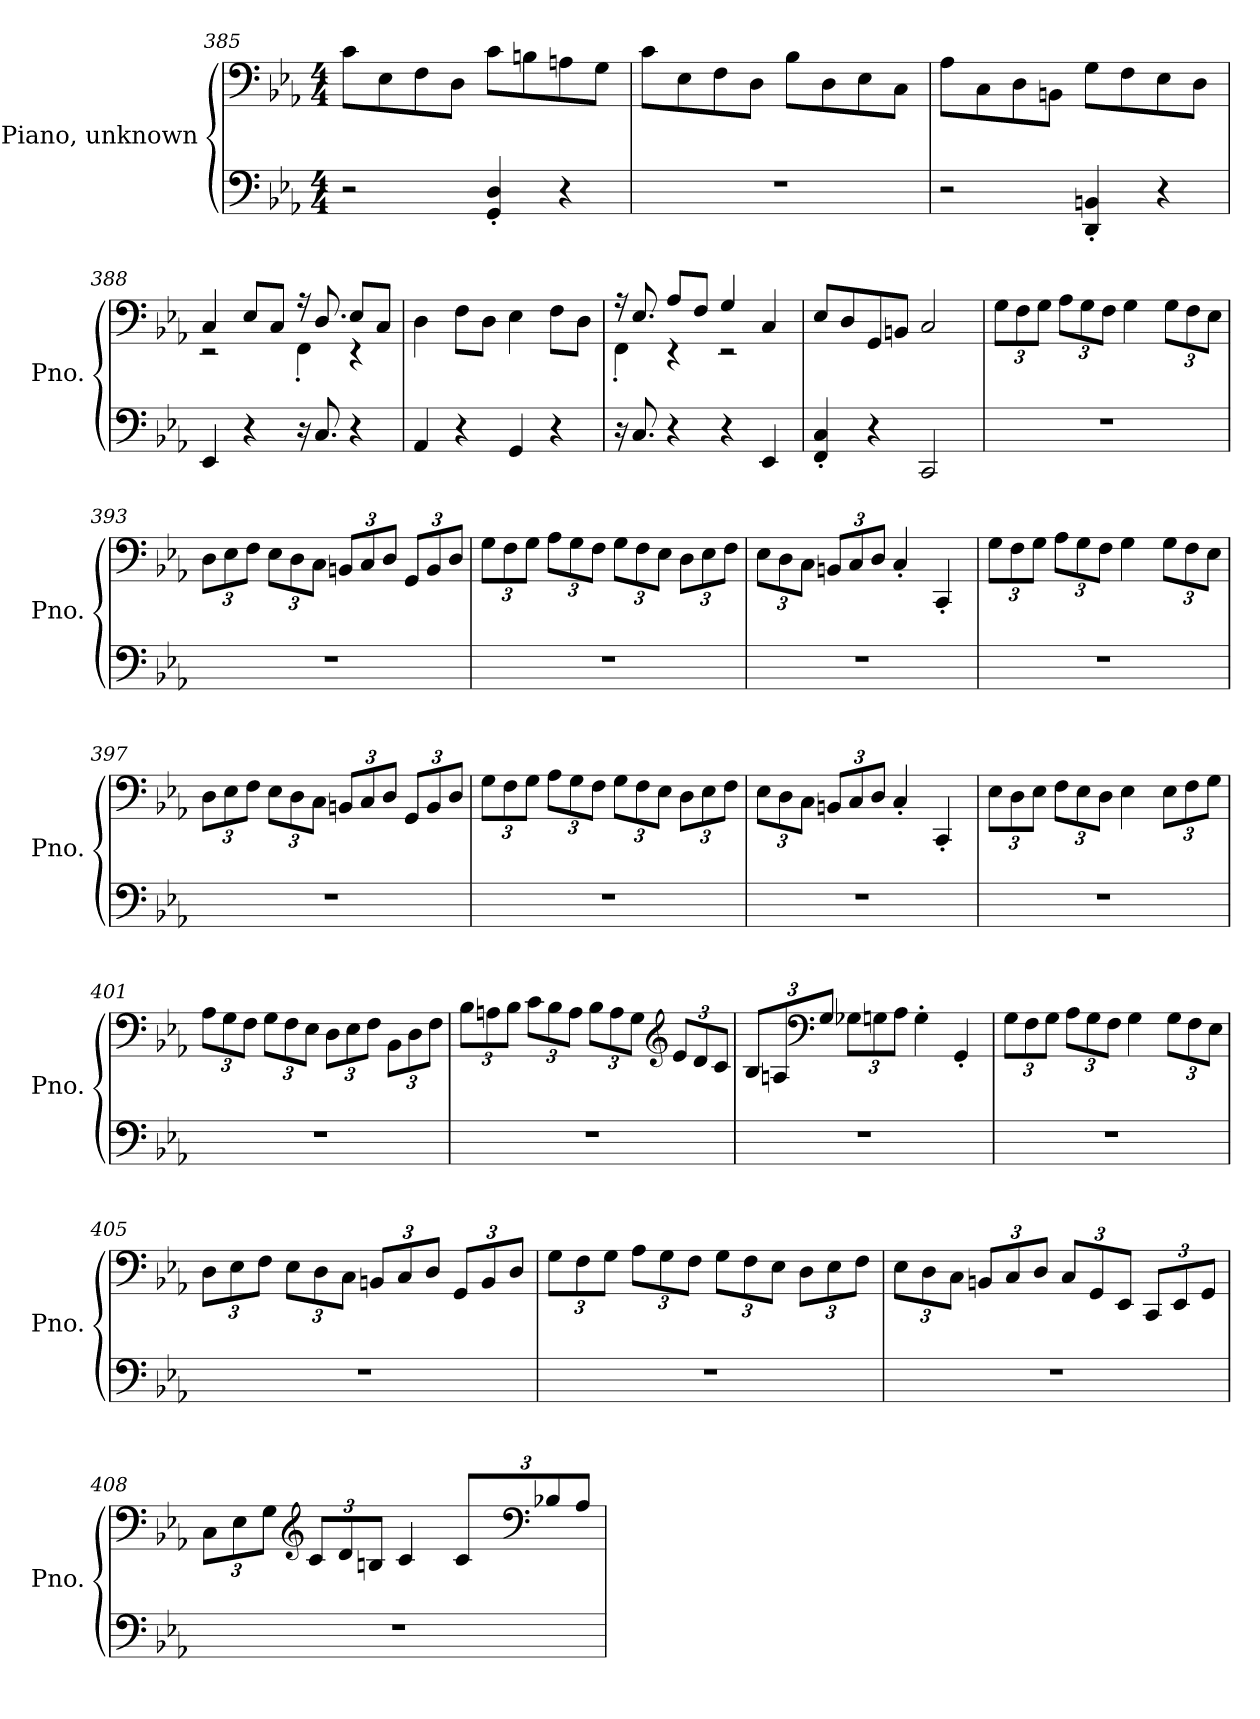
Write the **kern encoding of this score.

**kern	**kern
*part1	*part1
*staff2	*staff1
*I"Piano, unknown	*
*I'Pno.	*
*clefF4	*clefF4
*k[b-e-a-]	*k[b-e-a-]
*M4/4	*M4/4
=385	=385
2r	8c\L
.	8E-\
.	8F\
.	8D\J
4GG/' 4D/'	8c\L
.	8Bn\
4r	8An\
.	8G\J
=386	=386
1r	8c\L
.	8E-\
.	8F\
.	8D\J
.	8B-\L
.	8D\
.	8E-\
.	8C\J
=387	=387
2r	8A-\L
.	8C\
.	8D\
.	8BBn\J
4DD/' 4BBn/'	8G\L
.	8F\
4r	8E-\
.	8D\J
=388	=388
*	*^
4EE-/	4C/	2r
4r	8E-/L	.
.	8C/J	.
16r	16r	4FF'\
8.C/	8.D/	.
4r	8E-/L	4r
.	8C/J	.
*	*v	*v
!!LO:LB:g=z
=389	=389
4AA-/	4D\
4r	8F\L
.	8D\J
4GG/	4E-\
4r	8F\L
.	8D\J
=390	=390
*	*^
16r	16r	4FF'\
8.C/	8.E-/	.
4r	8A-/L	4r
.	8F/J	.
4r	4G/	2r
4EE-/	4C/	.
*	*v	*v
=391	=391
4FF/' 4C/'	8E-/L
.	8D/
4r	8GG/
.	8BBn/J
2CC/	2C/
=392	=392
*	*Xbrackettup
1r	12G\L
.	12F\
.	12G\J
.	12A-\L
.	12G\
.	12F\J
.	4G\
.	12G\L
.	12F\
.	12E-\J
=393	=393
1r	12D\L
.	12E-\
.	12F\J
.	12E-\L
.	12D\
.	12C\J
.	12BBn/L
.	12C/
.	12D/J
.	12GG/L
.	12BB/
.	12D/J
!!LO:LB:g=z
=394	=394
1r	12G\L
.	12F\
.	12G\J
.	12A-\L
.	12G\
.	12F\J
.	12G\L
.	12F\
.	12E-\J
.	12D\L
.	12E-\
.	12F\J
=395	=395
1r	12E-\L
.	12D\
.	12C\J
.	12BBn/L
.	12C/
.	12D/J
.	4C'/
.	4CC'/
=396	=396
1r	12G\L
.	12F\
.	12G\J
.	12A-\L
.	12G\
.	12F\J
.	4G\
.	12G\L
.	12F\
.	12E-\J
=397	=397
1r	12D\L
.	12E-\
.	12F\J
.	12E-\L
.	12D\
.	12C\J
.	12BBn/L
.	12C/
.	12D/J
.	12GG/L
.	12BB/
.	12D/J
!!LO:LB:g=z
=398	=398
1r	12G\L
.	12F\
.	12G\J
.	12A-\L
.	12G\
.	12F\J
.	12G\L
.	12F\
.	12E-\J
.	12D\L
.	12E-\
.	12F\J
=399	=399
1r	12E-\L
.	12D\
.	12C\J
.	12BBn/L
.	12C/
.	12D/J
.	4C'/
.	4CC'/
=400	=400
1r	12E-\L
.	12D\
.	12E-\J
.	12F\L
.	12E-\
.	12D\J
.	4E-\
.	12E-\L
.	12F\
.	12G\J
=401	=401
1r	12A-\L
.	12G\
.	12F\J
.	12G\L
.	12F\
.	12E-\J
.	12D\L
.	12E-\
.	12F\J
.	12BB-\L
.	12D\
.	12F\J
!!LO:PB:g=z
=402	=402
1r	12B-\L
.	12An\
.	12B-\J
.	12c\L
.	12B-\
.	12A\J
.	12B-\L
.	12A\
.	12G\J
*	*clefG2
.	12e-/L
.	12d/
.	12c/J
=403	=403
1r	12B-/L
.	12An/
*	*clefF4
.	12G/J
.	12G-X\L
.	12Gn\
.	12A\J
.	4G'\
.	4GG'/
=404	=404
1r	12G\L
.	12F\
.	12G\J
.	12A-\L
.	12G\
.	12F\J
.	4G\
.	12G\L
.	12F\
.	12E-\J
!!LO:LB:g=z
=405	=405
1r	12D\L
.	12E-\
.	12F\J
.	12E-\L
.	12D\
.	12C\J
.	12BBn/L
.	12C/
.	12D/J
.	12GG/L
.	12BB/
.	12D/J
=406	=406
1r	12G\L
.	12F\
.	12G\J
.	12A-\L
.	12G\
.	12F\J
.	12G\L
.	12F\
.	12E-\J
.	12D\L
.	12E-\
.	12F\J
=407	=407
1r	12E-\L
.	12D\
.	12C\J
.	12BBn/L
.	12C/
.	12D/J
.	12C/L
.	12GG/
.	12EE-/J
.	12CC/L
.	12EE-/
.	12GG/J
!!LO:LB:g=z
=408	=408
1r	12C\L
.	12E-\
.	12G\J
*	*clefG2
.	12c/L
.	12d/
.	12Bn/J
.	4c/
.	12c/L
*	*clefF4
.	12B-X/
.	12A-/J
=	=
*-	*-
